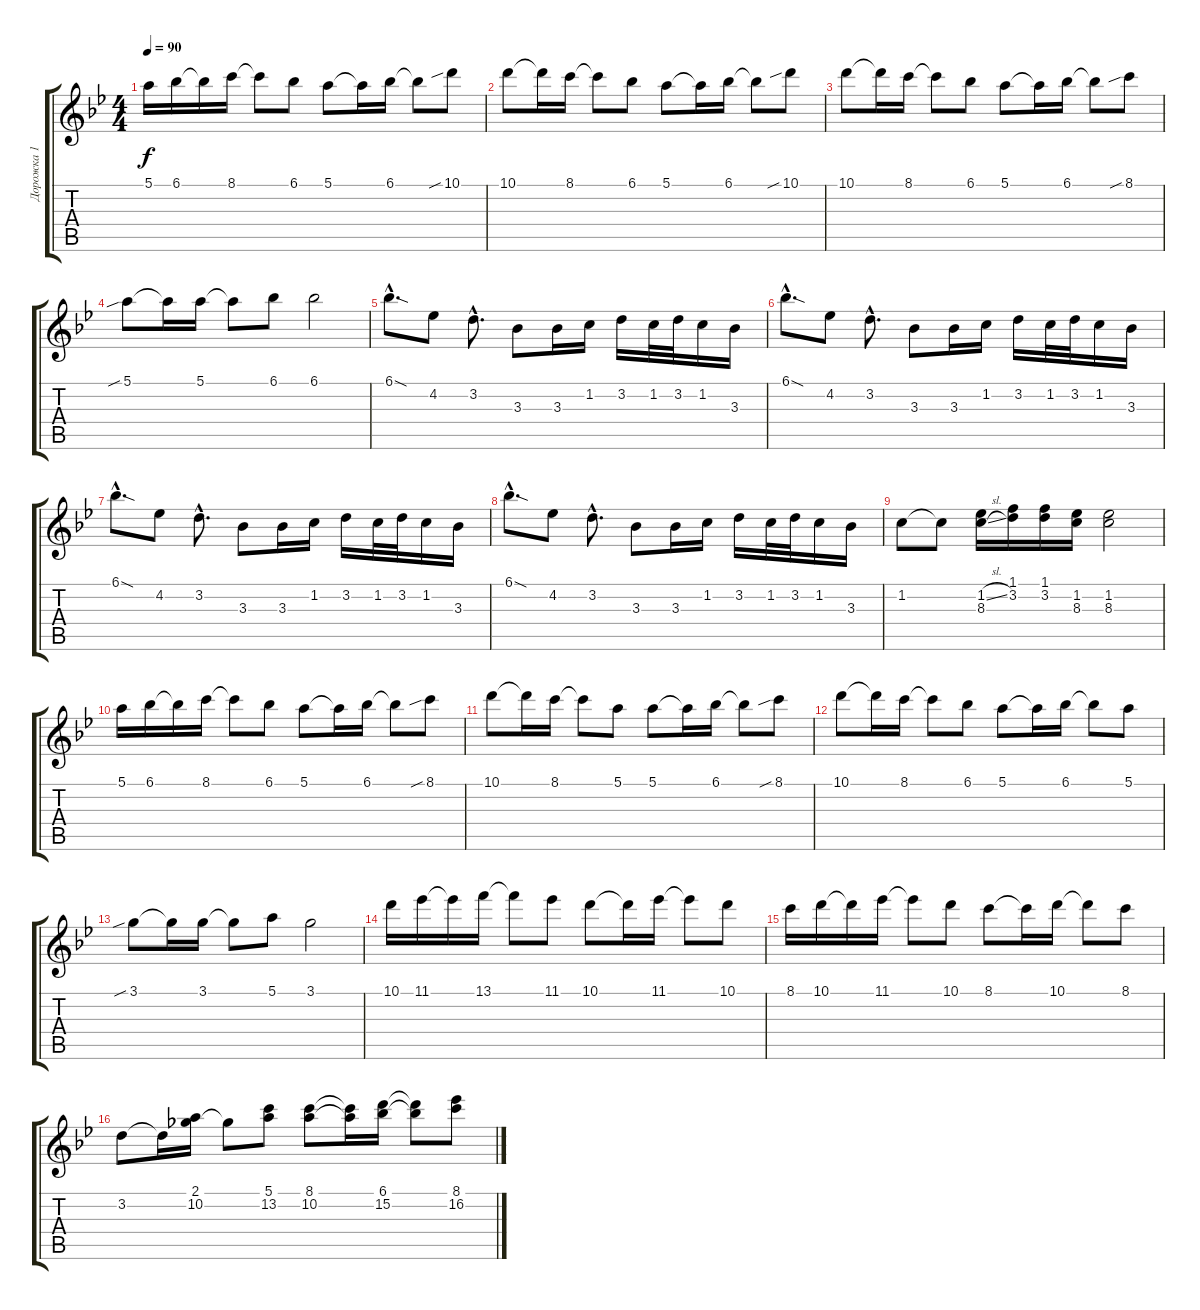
\track ("Дорожка 1" "Дорожка 1") {instrument acousticguitarsteel}
\staff {score tabs}
\tuning (E4 B3 G3 D3 A2 E2) {hide}
\ts (4 4)
\tempo 90
\clef g2
\ks gminor
5.1.16{dy f} 6.1.16 6.1{t}.16 8.1.16 8.1{t}.8 6.1.8 5.1.8 5.1{t}.16 6.1.16 6.1{t}.8 10.1{sib}.8 |
10.1.8 10.1{t}.16 8.1.16 8.1{t}.8 6.1.8 5.1.8 5.1{t}.16 6.1.16 6.1{t}.8 10.1{sib}.8 |
10.1.8 10.1{t}.16 8.1.16 8.1{t}.8 6.1.8 5.1.8 5.1{t}.16 6.1.16 6.1{t}.8 8.1{sib}.8 |
5.1{sib}.8 5.1{t}.16 5.1.16 5.1{t}.8 6.1.8 6.1.2 |
6.1{sod hac}.8{d} 4.2.8 3.2{hac}.8{d} 3.3.8 3.3.16 1.2.16 3.2.16 1.2.32 3.2.32 1.2.16 3.3.16 |
6.1{sod hac}.8{d} 4.2.8 3.2{hac}.8{d} 3.3.8 3.3.16 1.2.16 3.2.16 1.2.32 3.2.32 1.2.16 3.3.16 |
6.1{sod hac}.8{d} 4.2.8 3.2{hac}.8{d} 3.3.8 3.3.16 1.2.16 3.2.16 1.2.32 3.2.32 1.2.16 3.3.16 |
6.1{sod hac}.8{d} 4.2.8 3.2{hac}.8{d} 3.3.8 3.3.16 1.2.16 3.2.16 1.2.32 3.2.32 1.2.16 3.3.16 |
1.2.8 1.2{t}.8 (1.2{sl} 8.3).16 (1.1 3.2).16 (1.1 3.2).16 (1.2 8.3).16 (1.2 8.3).2 |
5.1.16 6.1.16 6.1{t}.16 8.1.16 8.1{t}.8 6.1.8 5.1.8 5.1{t}.16 6.1.16 6.1{t}.8 8.1{sib}.8 |
10.1.8 10.1{t}.16 8.1.16 8.1{t}.8 5.1.8 5.1.8 5.1{t}.16 6.1.16 6.1{t}.8 8.1{sib}.8 |
10.1.8 10.1{t}.16 8.1.16 8.1{t}.8 6.1.8 5.1.8 5.1{t}.16 6.1.16 6.1{t}.8 5.1.8 |
3.1{sib}.8 3.1{t}.16 3.1.16 3.1{t}.8 5.1.8 3.1.2 |
10.1.16 11.1.16 11.1{t}.16 13.1.16 13.1{t}.8 11.1.8 10.1.8 10.1{t}.16 11.1.16 11.1{t}.8 10.1.8 |
8.1.16 10.1.16 10.1{t}.16 11.1.16 11.1{t}.8 10.1.8 8.1.8 8.1{t}.16 10.1.16 10.1{t}.8 8.1.8 |
3.2.8 3.2{t}.16 (2.1 10.2).16 2.1{t}.8 (5.1 13.2).8 (8.1 10.2).8 (8.1{t} 10.2{t}).16 (6.1 15.2).16 (6.1{t} 15.2{t}).8 (8.1 16.2).8
